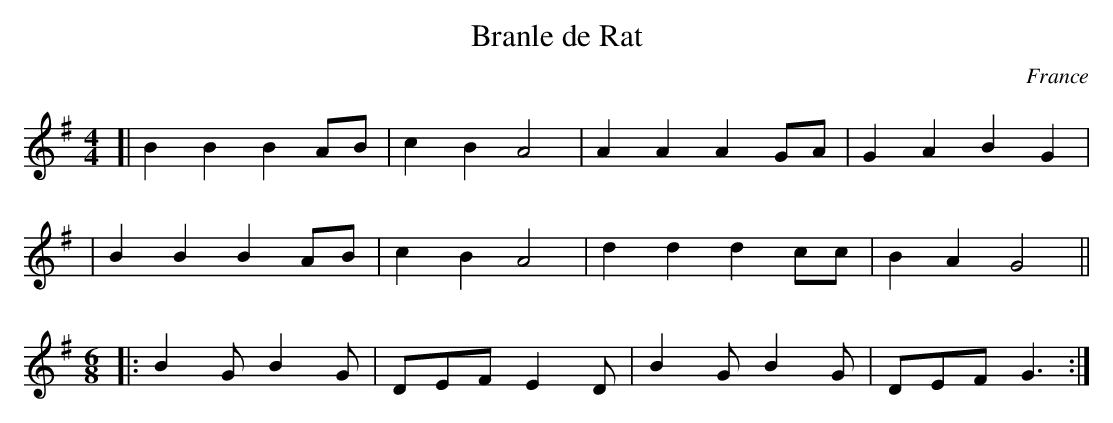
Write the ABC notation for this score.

X:1
T:Branle de Rat
M:4/4
L:1/8
O:France
K:G
[| B2B2 B2AB | c2B2 A4 | A2A2 A2GA | G2A2 B2G2 |
|  B2B2 B2AB | c2B2 A4 | d2d2 d2cc | B2A2 G4 ||
[M:6/8]\
|: B2G B2G | DEF E2D | B2G B2G | DEF G3 :|
